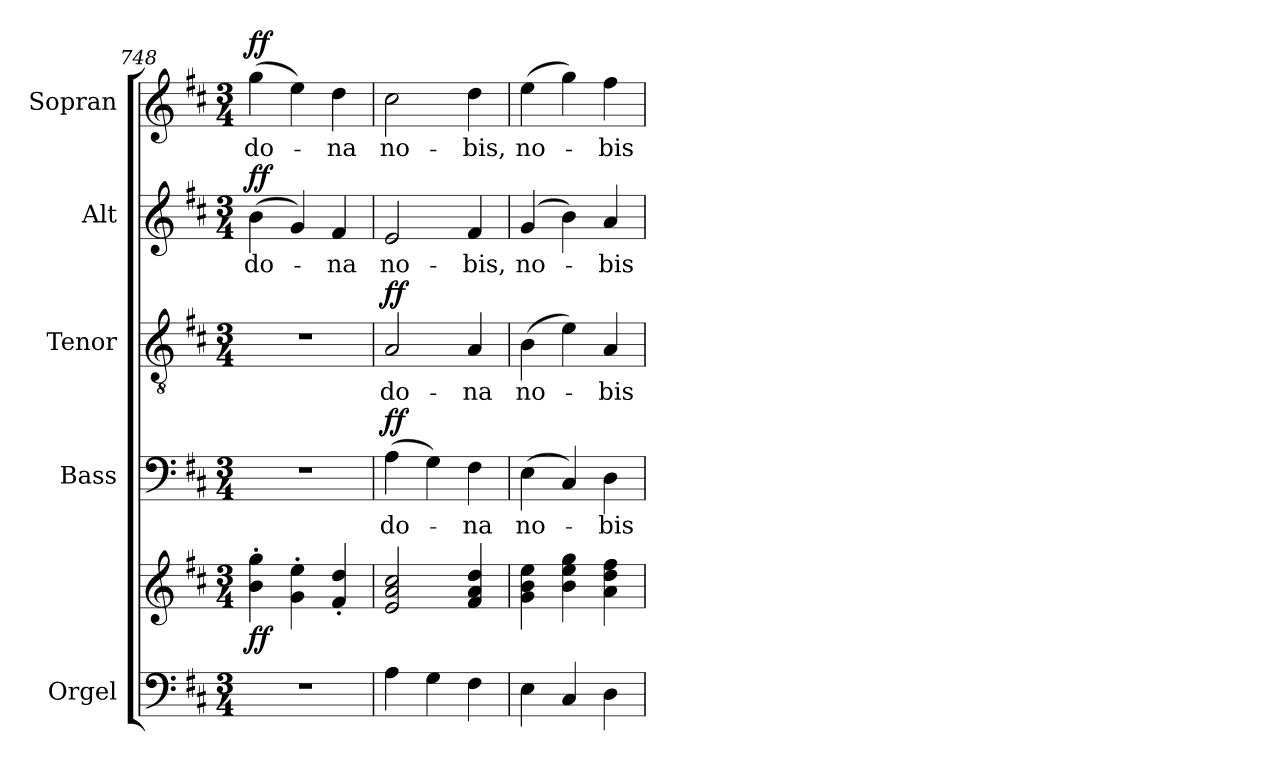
**kern	**kern	**dynam	**kern	**text	**dynam	**kern	**text	**dynam	**kern	**text	**dynam	**kern	**text	**dynam
*part5	*part5	*part5	*part4	*part4	*part4	*part3	*part3	*part3	*part2	*part2	*part2	*part1	*part1	*part1
*staff6	*staff5	*staff5/6	*staff4	*staff4	*staff4	*staff3	*staff3	*staff3	*staff2	*staff2	*staff2	*staff1	*staff1	*staff1
*I"Orgel	*	*	*I"Bass	*	*	*I"Tenor	*	*	*I"Alt	*	*	*I"Sopran	*	*
*I'Org.	*	*	*I'B.	*	*	*I'T.	*	*	*I'A.	*	*	*I'S.	*	*
*clefF4	*clefG2	*	*clefF4	*	*	*clefGv2	*	*	*clefG2	*	*	*clefG2	*	*
*k[f#c#]	*k[f#c#]	*	*k[f#c#]	*	*	*k[f#c#]	*	*	*k[f#c#]	*	*	*k[f#c#]	*	*
*D:	*D:	*	*D:	*	*	*D:	*	*	*D:	*	*	*D:	*	*
*M3/4	*M3/4	*	*M3/4	*	*	*M3/4	*	*	*M3/4	*	*	*M3/4	*	*
=748	=748	=748	=748	=748	=748	=748	=748	=748	=748	=748	=748	=748	=748	=748
!	!	!LO:DY:b	!	!	!	!	!	!	!	!LO:LY:b	!LO:DY:a	!	!LO:LY:b	!LO:DY:a
2.r	4b\'> 4gg\'>	ff	2.r	.	.	2.r	.	.	(>4b\	do-	ff	(>4gg\	do-	ff
.	4g\'> 4ee\'>	.	.	.	.	.	.	.	4g/)	.	.	4ee\)	.	.
!	!	!	!	!	!	!	!	!	!	!LO:LY:b	!	!	!LO:LY:b	!
.	4f#/'< 4dd/'<	.	.	.	.	.	.	.	4f#/	-na	.	4dd\	-na	.
=749	=749	=749	=749	=749	=749	=749	=749	=749	=749	=749	=749	=749	=749	=749
!	!	!	!	!LO:LY:b	!LO:DY:a	!	!LO:LY:b	!LO:DY:a	!	!LO:LY:b	!	!	!LO:LY:b	!
4A\	2e/ 2a/ 2cc#/	.	(>4A\	do-	ff	2A/	do-	ff	2e/	no-	.	2cc#\	no-	.
4G\	.	.	4G\)	.	.	.	.	.	.	.	.	.	.	.
!	!	!	!	!LO:LY:b	!	!	!LO:LY:b	!	!	!LO:LY:b	!	!	!LO:LY:b	!
4F#\	4f#/ 4a/ 4dd/	.	4F#\	-na	.	4A/	-na	.	4f#/	-bis,	.	4dd\	-bis,	.
=750	=750	=750	=750	=750	=750	=750	=750	=750	=750	=750	=750	=750	=750	=750
!	!	!	!	!LO:LY:b	!	!	!LO:LY:b	!	!	!LO:LY:b	!	!	!LO:LY:b	!
4E\	4g\ 4b\ 4ee\	.	(>4E\	no-	.	(>4B\	no-	.	(4g/	no-	.	(>4ee\	no-	.
4C#/	4b\ 4ee\ 4gg\	.	4C#/)	.	.	4e\)	.	.	4b\)	.	.	4gg\)	.	.
!	!	!	!	!LO:LY:b	!	!	!LO:LY:b	!	!	!LO:LY:b	!	!	!LO:LY:b	!
4D\	4a\ 4dd\ 4ff#\	.	4D\	-bis	.	4A/	-bis	.	4a/	-bis	.	4ff#\	-bis	.
=	=	=	=	=	=	=	=	=	=	=	=	=	=	=
*-	*-	*-	*-	*-	*-	*-	*-	*-	*-	*-	*-	*-	*-	*-
